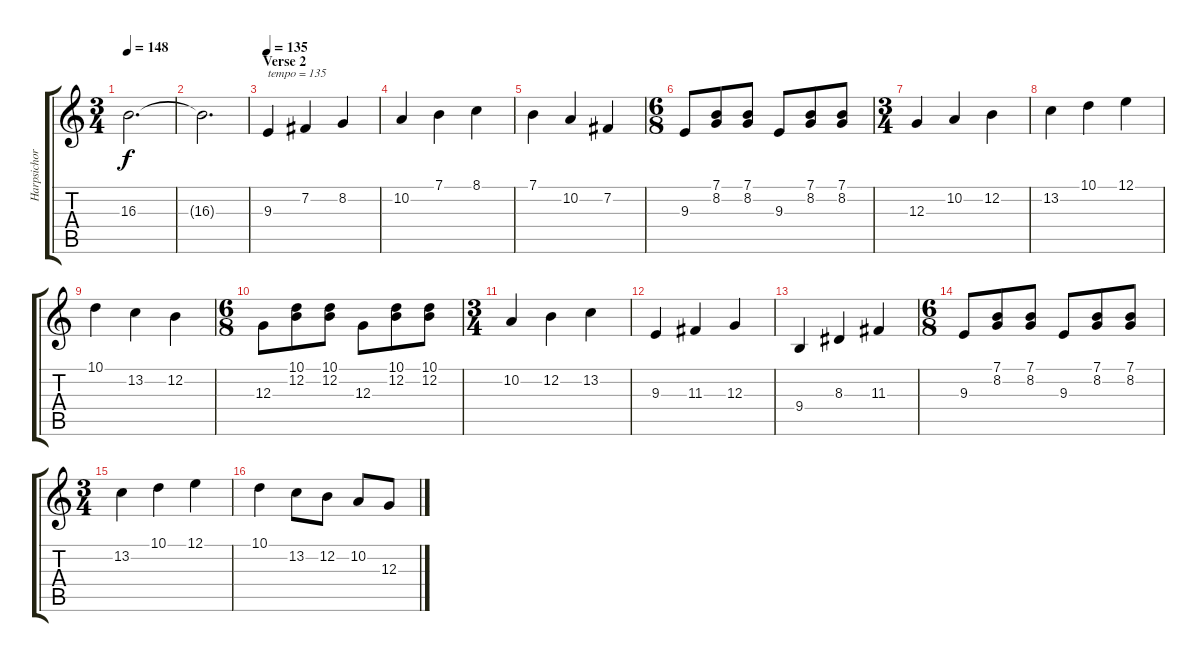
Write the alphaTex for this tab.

\track ("Harpsichord" "Harpsichor") {instrument pad5bowed}
\staff {score tabs}
\tuning (E4 B3 G3 D3 A2 E2) {hide}
\ts (3 4)
\tempo 148
\clef g2
\ks c
16.3.2{d dy f} |
16.3{t}.2{d} |
\section ("" "Verse 2")
\tempo 135
9.3.4{txt "tempo = 135" volume 11} 7.2.4 8.2.4 |
10.2.4 7.1.4 8.1.4 |
7.1.4 10.2.4 7.2.4 |
\ts (6 8)
9.3.8 (7.1 8.2).8 (7.1 8.2).8 9.3.8 (7.1 8.2).8 (7.1 8.2).8 |
\ts (3 4)
12.3.4 10.2.4 12.2.4 |
13.2.4 10.1.4 12.1.4 |
10.1.4 13.2.4 12.2.4 |
\ts (6 8)
12.3.8 (10.1 12.2).8 (10.1 12.2).8 12.3.8 (10.1 12.2).8 (10.1 12.2).8 |
\ts (3 4)
10.2.4 12.2.4 13.2.4 |
9.3.4 11.3.4 12.3.4 |
9.4.4 8.3.4 11.3.4 |
\ts (6 8)
9.3.8 (7.1 8.2).8 (7.1 8.2).8 9.3.8 (7.1 8.2).8 (7.1 8.2).8 |
\ts (3 4)
13.2.4 10.1.4 12.1.4 |
10.1.4 13.2.8 12.2.8 10.2.8 12.3.8
